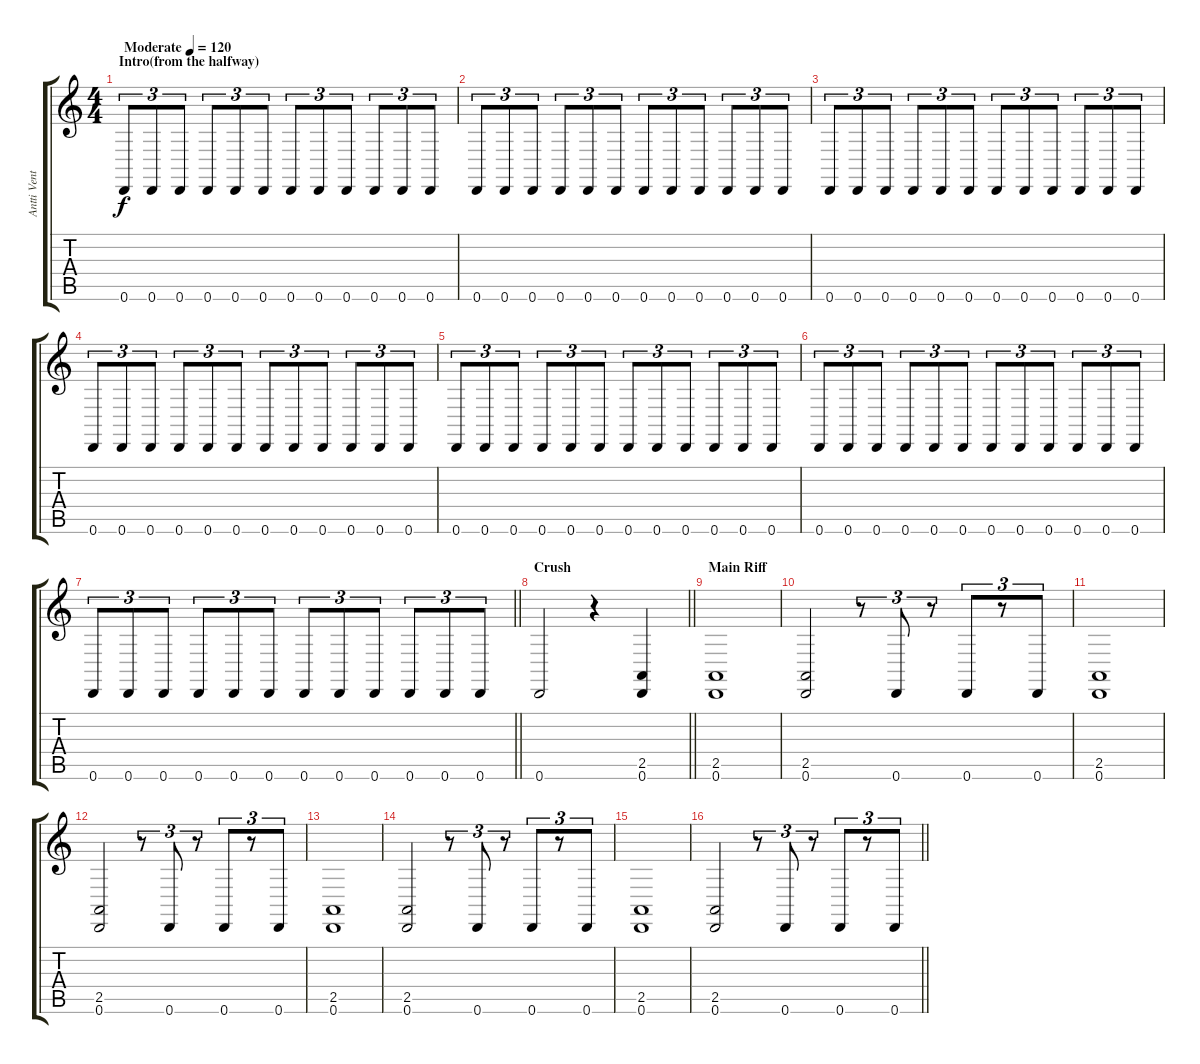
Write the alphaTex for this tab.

\track ("Antti Ventola" "Antti Vent") {instrument timpani}
\staff {score tabs}
\tuning (D4 A3 F3 C3 G2 D2) {hide}
\ts (4 4)
\section ("" "Intro(from the halfway)")
\tempo (120 "Moderate")
\clef g2
\ks c
0.6.8{tu (3 2) dy f instrument timpani} 0.6.8{tu (3 2)} 0.6.8{tu (3 2)} 0.6.8{tu (3 2)} 0.6.8{tu (3 2)} 0.6.8{tu (3 2)} 0.6.8{tu (3 2)} 0.6.8{tu (3 2)} 0.6.8{tu (3 2)} 0.6.8{tu (3 2)} 0.6.8{tu (3 2)} 0.6.8{tu (3 2)} |
0.6.8{tu (3 2)} 0.6.8{tu (3 2)} 0.6.8{tu (3 2)} 0.6.8{tu (3 2)} 0.6.8{tu (3 2)} 0.6.8{tu (3 2)} 0.6.8{tu (3 2)} 0.6.8{tu (3 2)} 0.6.8{tu (3 2)} 0.6.8{tu (3 2)} 0.6.8{tu (3 2)} 0.6.8{tu (3 2)} |
0.6.8{tu (3 2)} 0.6.8{tu (3 2)} 0.6.8{tu (3 2)} 0.6.8{tu (3 2)} 0.6.8{tu (3 2)} 0.6.8{tu (3 2)} 0.6.8{tu (3 2)} 0.6.8{tu (3 2)} 0.6.8{tu (3 2)} 0.6.8{tu (3 2)} 0.6.8{tu (3 2)} 0.6.8{tu (3 2)} |
0.6.8{tu (3 2)} 0.6.8{tu (3 2)} 0.6.8{tu (3 2)} 0.6.8{tu (3 2)} 0.6.8{tu (3 2)} 0.6.8{tu (3 2)} 0.6.8{tu (3 2)} 0.6.8{tu (3 2)} 0.6.8{tu (3 2)} 0.6.8{tu (3 2)} 0.6.8{tu (3 2)} 0.6.8{tu (3 2)} |
0.6.8{tu (3 2)} 0.6.8{tu (3 2)} 0.6.8{tu (3 2)} 0.6.8{tu (3 2)} 0.6.8{tu (3 2)} 0.6.8{tu (3 2)} 0.6.8{tu (3 2)} 0.6.8{tu (3 2)} 0.6.8{tu (3 2)} 0.6.8{tu (3 2)} 0.6.8{tu (3 2)} 0.6.8{tu (3 2)} |
0.6.8{tu (3 2)} 0.6.8{tu (3 2)} 0.6.8{tu (3 2)} 0.6.8{tu (3 2)} 0.6.8{tu (3 2)} 0.6.8{tu (3 2)} 0.6.8{tu (3 2)} 0.6.8{tu (3 2)} 0.6.8{tu (3 2)} 0.6.8{tu (3 2)} 0.6.8{tu (3 2)} 0.6.8{tu (3 2)} |
\barLineRight lightlight
0.6.8{tu (3 2)} 0.6.8{tu (3 2)} 0.6.8{tu (3 2)} 0.6.8{tu (3 2)} 0.6.8{tu (3 2)} 0.6.8{tu (3 2)} 0.6.8{tu (3 2)} 0.6.8{tu (3 2)} 0.6.8{tu (3 2)} 0.6.8{tu (3 2)} 0.6.8{tu (3 2)} 0.6.8{tu (3 2)} |
\section ("" "Crush")
\barLineRight lightlight
0.6.2 r.4 (2.5 0.6).4 |
\section ("" "Main Riff")
(2.5 0.6).1 |
(2.5 0.6).2 r.8{tu (3 2)} 0.6.8{tu (3 2)} r.8{tu (3 2)} 0.6.8{tu (3 2)} r.8{tu (3 2)} 0.6.8{tu (3 2)} |
(2.5 0.6).1 |
(2.5 0.6).2 r.8{tu (3 2)} 0.6.8{tu (3 2)} r.8{tu (3 2)} 0.6.8{tu (3 2)} r.8{tu (3 2)} 0.6.8{tu (3 2)} |
(2.5 0.6).1 |
(2.5 0.6).2 r.8{tu (3 2)} 0.6.8{tu (3 2)} r.8{tu (3 2)} 0.6.8{tu (3 2)} r.8{tu (3 2)} 0.6.8{tu (3 2)} |
(2.5 0.6).1 |
\barLineRight lightlight
(2.5 0.6).2 r.8{tu (3 2)} 0.6.8{tu (3 2)} r.8{tu (3 2)} 0.6.8{tu (3 2)} r.8{tu (3 2)} 0.6.8{tu (3 2)}
